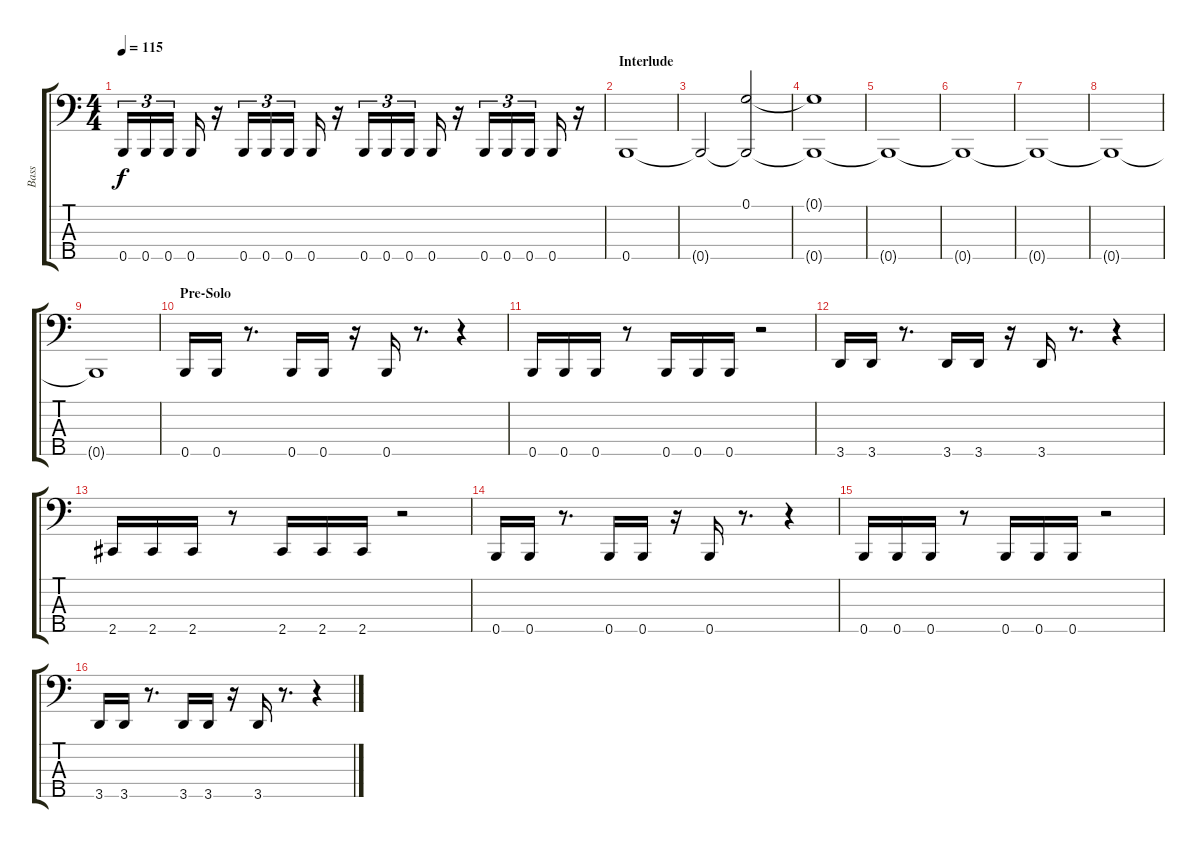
\track ("Bass" "Bass") {instrument electricbasspick}
\staff {score tabs}
\tuning (G2 D2 A1 E1 B0) {hide}
\ts (4 4)
\tempo 115
\clef f4
\ks c
0.5.16{tu (3 2) dy f} 0.5.16{tu (3 2)} 0.5.16{tu (3 2)} 0.5.16 r.16 0.5.16{tu (3 2)} 0.5.16{tu (3 2)} 0.5.16{tu (3 2)} 0.5.16 r.16 0.5.16{tu (3 2)} 0.5.16{tu (3 2)} 0.5.16{tu (3 2)} 0.5.16 r.16 0.5.16{tu (3 2)} 0.5.16{tu (3 2)} 0.5.16{tu (3 2)} 0.5.16 r.16 |
\section ("" "Interlude")
0.5.1 |
0.5{t}.2 (0.1 0.5{t}).2{instrument reversecymbal} |
(0.1{t} 0.5{t}).1 |
0.5{t}.1{instrument electricbasspick} |
0.5{t}.1 |
0.5{t}.1 |
0.5{t}.1 |
0.5{t}.1 |
\section ("" "Pre-Solo")
0.5.16 0.5.16 r.8{d} 0.5.16 0.5.16 r.16 0.5.16 r.8{d} r.4 |
0.5.16 0.5.16 0.5.16 r.8 0.5.16 0.5.16 0.5.16 r.2 |
3.5.16 3.5.16 r.8{d} 3.5.16 3.5.16 r.16 3.5.16 r.8{d} r.4 |
2.5.16 2.5.16 2.5.16 r.8 2.5.16 2.5.16 2.5.16 r.2 |
0.5.16 0.5.16 r.8{d} 0.5.16 0.5.16 r.16 0.5.16 r.8{d} r.4 |
0.5.16 0.5.16 0.5.16 r.8 0.5.16 0.5.16 0.5.16 r.2 |
3.5.16 3.5.16 r.8{d} 3.5.16 3.5.16 r.16 3.5.16 r.8{d} r.4
